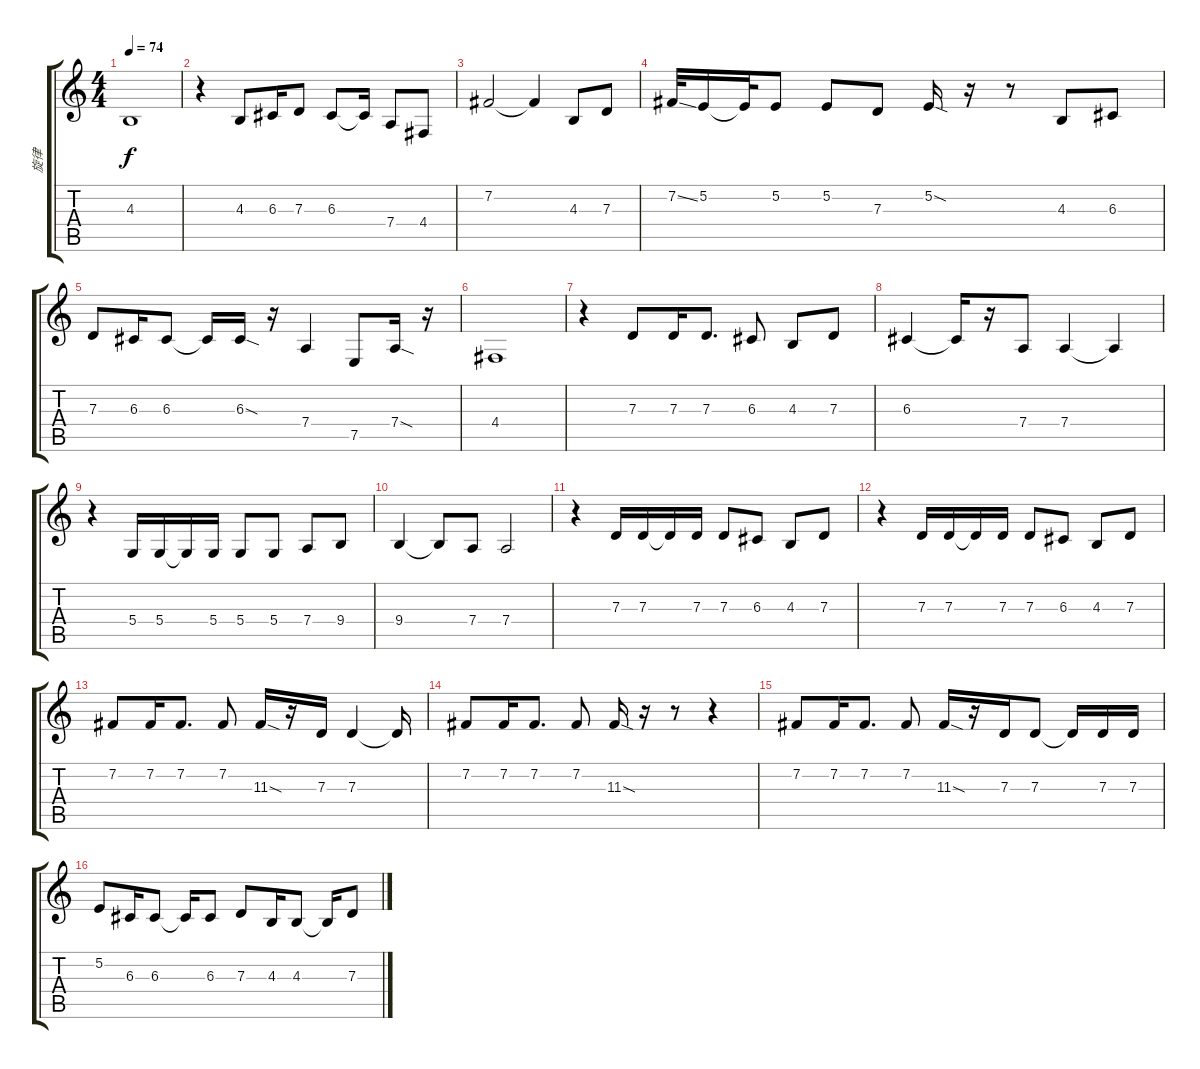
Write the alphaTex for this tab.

\track ("旋律" "旋律") {instrument electricpiano1}
\staff {score tabs}
\tuning (E4 B3 G3 D3 A2 E2) {hide}
\ts (4 4)
\tempo 74
\clef g2
\ks c
4.3.1{dy f} |
r.4 4.3.8 6.3.16 7.3.8 6.3.8 6.3{t}.16 7.4.8 4.4.8 |
7.2.2 7.2{t}.4 4.3.8 7.3.8 |
7.2{ss}.32 5.2.16 5.2{t}.32 5.2.8 5.2.8 7.3.8 5.2{sod}.16 r.16 r.8 4.3.8 6.3.8 |
7.3.8 6.3.16 6.3.8 6.3{t}.16 6.3{sod}.16 r.16 7.4.4 7.5.8 7.4{sod}.16 r.16 |
4.4.1 |
r.4 7.3.8 7.3.16 7.3.8{d} 6.3.8 4.3.8 7.3.8 |
6.3.4 6.3{t}.16 r.16 7.4.8 7.4.4 7.4{t}.4 |
r.4 5.4.16 5.4.16 5.4{t}.16 5.4.16 5.4.8 5.4.8 7.4.8 9.4.8 |
9.4.4 9.4{t}.8 7.4.8 7.4.2 |
r.4 7.3.16 7.3.16 7.3{t}.16 7.3.16 7.3.8 6.3.8 4.3.8 7.3.8 |
r.4 7.3.16 7.3.16 7.3{t}.16 7.3.16 7.3.8 6.3.8 4.3.8 7.3.8 |
7.2.8 7.2.16 7.2.8{d} 7.2.8 11.3{sod}.16 r.16 7.3.16 7.3.4 7.3{t}.16 |
7.2.8 7.2.16 7.2.8{d} 7.2.8 11.3{sod}.16 r.16 r.8 r.4 |
7.2.8 7.2.16 7.2.8{d} 7.2.8 11.3{sod}.16 r.16 7.3.16 7.3.8 7.3{t}.16 7.3.16 7.3.16 |
5.2.8 6.3.16 6.3.8 6.3{t}.16 6.3.8 7.3.8 4.3.16 4.3.8 4.3{t}.16 7.3.8
